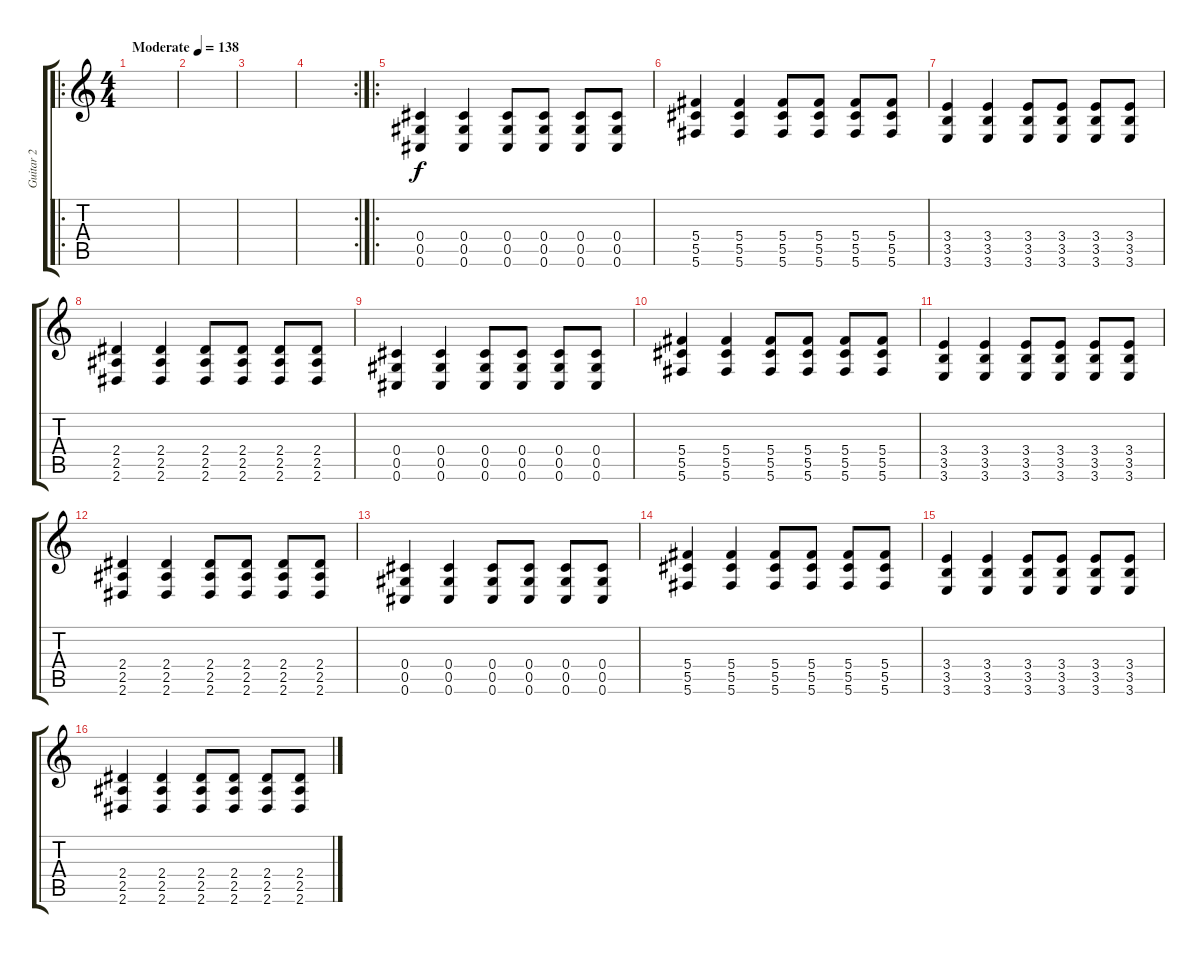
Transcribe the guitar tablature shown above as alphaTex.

\track ("Guitar 2" "Guitar 2") {instrument overdrivenguitar}
\staff {score tabs}
\tuning (Eb4 Bb3 Gb3 Db3 Ab2 Db2) {hide}
\ro
\ts (4 4)
\tempo (138 "Moderate")
\clef g2
\ks c
|
|
|
\rc 2
|
\ro
(0.4 0.5 0.6).4 (0.4 0.5 0.6).4 (0.4 0.5 0.6).8 (0.4 0.5 0.6).8 (0.4 0.5 0.6).8 (0.4 0.5 0.6).8 |
(5.4 5.5 5.6).4 (5.4 5.5 5.6).4 (5.4 5.5 5.6).8 (5.4 5.5 5.6).8 (5.4 5.5 5.6).8 (5.4 5.5 5.6).8 |
(3.4 3.5 3.6).4 (3.4 3.5 3.6).4 (3.4 3.5 3.6).8 (3.4 3.5 3.6).8 (3.4 3.5 3.6).8 (3.4 3.5 3.6).8 |
(2.4 2.5 2.6).4 (2.4 2.5 2.6).4 (2.4 2.5 2.6).8 (2.4 2.5 2.6).8 (2.4 2.5 2.6).8 (2.4 2.5 2.6).8 |
(0.4 0.5 0.6).4 (0.4 0.5 0.6).4 (0.4 0.5 0.6).8 (0.4 0.5 0.6).8 (0.4 0.5 0.6).8 (0.4 0.5 0.6).8 |
(5.4 5.5 5.6).4 (5.4 5.5 5.6).4 (5.4 5.5 5.6).8 (5.4 5.5 5.6).8 (5.4 5.5 5.6).8 (5.4 5.5 5.6).8 |
(3.4 3.5 3.6).4 (3.4 3.5 3.6).4 (3.4 3.5 3.6).8 (3.4 3.5 3.6).8 (3.4 3.5 3.6).8 (3.4 3.5 3.6).8 |
(2.4 2.5 2.6).4 (2.4 2.5 2.6).4 (2.4 2.5 2.6).8 (2.4 2.5 2.6).8 (2.4 2.5 2.6).8 (2.4 2.5 2.6).8 |
(0.4 0.5 0.6).4 (0.4 0.5 0.6).4 (0.4 0.5 0.6).8 (0.4 0.5 0.6).8 (0.4 0.5 0.6).8 (0.4 0.5 0.6).8 |
(5.4 5.5 5.6).4 (5.4 5.5 5.6).4 (5.4 5.5 5.6).8 (5.4 5.5 5.6).8 (5.4 5.5 5.6).8 (5.4 5.5 5.6).8 |
(3.4 3.5 3.6).4 (3.4 3.5 3.6).4 (3.4 3.5 3.6).8 (3.4 3.5 3.6).8 (3.4 3.5 3.6).8 (3.4 3.5 3.6).8 |
(2.4 2.5 2.6).4 (2.4 2.5 2.6).4 (2.4 2.5 2.6).8 (2.4 2.5 2.6).8 (2.4 2.5 2.6).8 (2.4 2.5 2.6).8
